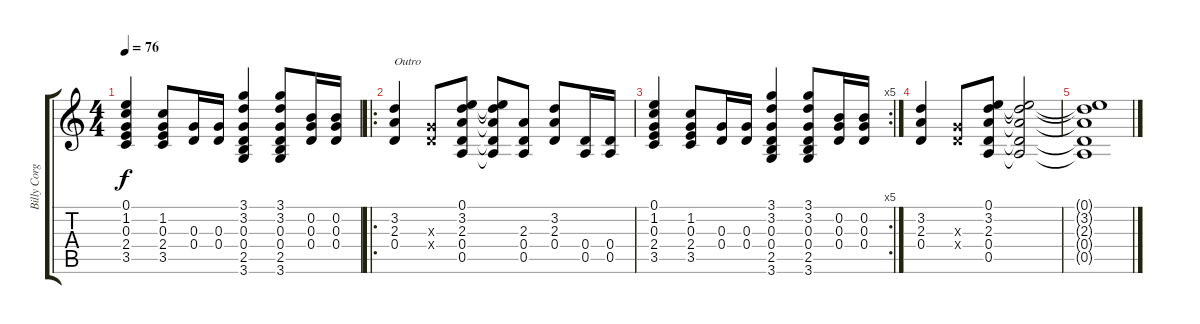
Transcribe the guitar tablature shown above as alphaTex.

\track ("Billy Corgan" "Billy Corg") {instrument electricguitarclean}
\staff {score tabs}
\tuning (E4 B3 G3 D3 A2 E2) {hide}
\ts (4 4)
\tempo 76
\clef g2
\ks c
(0.1 1.2 0.3 2.4 3.5).4{dy f instrument distortionguitar} (1.2 0.3 2.4 3.5).8{instrument distortionguitar} (0.3 0.4).16{instrument distortionguitar} (0.3 0.4).16{instrument distortionguitar} (3.1 3.2 0.3 0.4 2.5 3.6).4{instrument distortionguitar} (3.1 3.2 0.3 0.4 2.5 3.6).8{instrument distortionguitar} (0.2 0.3 0.4).16{instrument distortionguitar} (0.2 0.3 0.4).16{instrument distortionguitar} |
\ro
(3.2 2.3 0.4).4{txt "Outro" instrument distortionguitar} (0.3{x} 0.4{x}).8{instrument distortionguitar} (0.1 3.2 2.3 0.4 0.5).8{instrument distortionguitar} (0.1{t} 3.2{t} 2.3{t} 0.4{t} 0.5{t}).8{instrument distortionguitar} (2.3 0.4 0.5).8{instrument distortionguitar} (3.2 2.3 0.4).8{instrument distortionguitar} (0.4 0.5).16{instrument distortionguitar} (0.4 0.5).16{instrument distortionguitar} |
\rc 5
(0.1 1.2 0.3 2.4 3.5).4{instrument distortionguitar} (1.2 0.3 2.4 3.5).8{instrument distortionguitar} (0.3 0.4).16{instrument distortionguitar} (0.3 0.4).16{instrument distortionguitar} (3.1 3.2 0.3 0.4 2.5 3.6).4{instrument distortionguitar} (3.1 3.2 0.3 0.4 2.5 3.6).8{instrument distortionguitar} (0.2 0.3 0.4).16{instrument distortionguitar} (0.2 0.3 0.4).16{instrument distortionguitar} |
(3.2 2.3 0.4).4{instrument distortionguitar} (0.3{x} 0.4{x}).8{instrument distortionguitar} (0.1 3.2 2.3 0.4 0.5).8{instrument distortionguitar} (0.1{t} 3.2{t} 2.3{t} 0.4{t} 0.5{t}).2{instrument distortionguitar} |
(0.1{t} 3.2{t} 2.3{t} 0.4{t} 0.5{t}).1{instrument distortionguitar}
